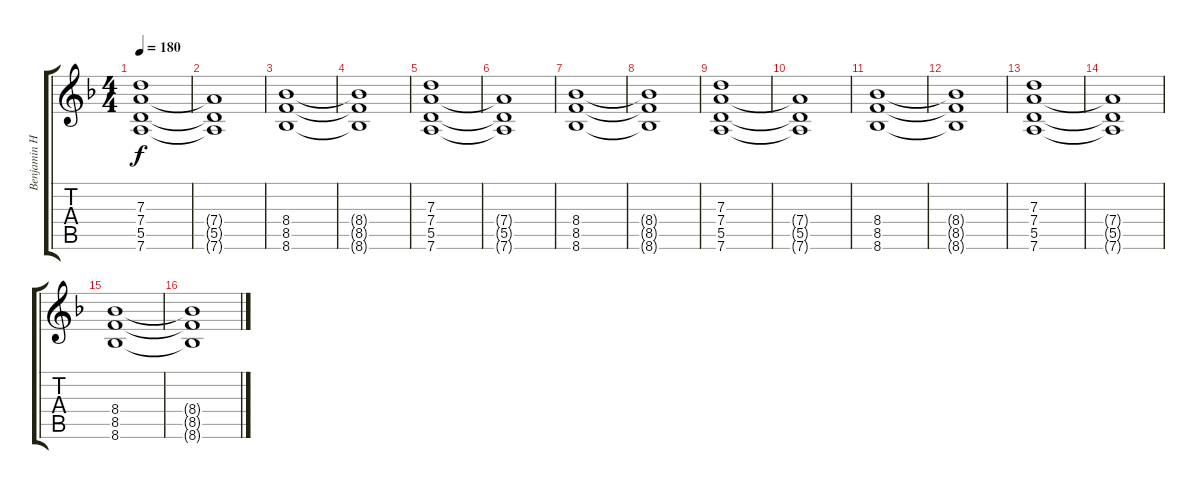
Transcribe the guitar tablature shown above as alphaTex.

\track ("Benjamin Harper (Guitar 2)" "Benjamin H") {instrument distortionguitar}
\staff {score tabs}
\tuning (E4 B3 G3 D3 A2 D2) {hide}
\ts (4 4)
\tempo 180
\clef g2
\ks f
(7.3 7.4 5.5 7.6).1{dy f} |
(7.4{t} 5.5{t} 7.6{t}).1 |
(8.4 8.5 8.6).1 |
(8.4{t} 8.5{t} 8.6{t}).1 |
(7.3 7.4 5.5 7.6).1 |
(7.4{t} 5.5{t} 7.6{t}).1 |
(8.4 8.5 8.6).1 |
(8.4{t} 8.5{t} 8.6{t}).1 |
(7.3 7.4 5.5 7.6).1 |
(7.4{t} 5.5{t} 7.6{t}).1 |
(8.4 8.5 8.6).1 |
(8.4{t} 8.5{t} 8.6{t}).1 |
(7.3 7.4 5.5 7.6).1 |
(7.4{t} 5.5{t} 7.6{t}).1 |
(8.4 8.5 8.6).1 |
(8.4{t} 8.5{t} 8.6{t}).1
